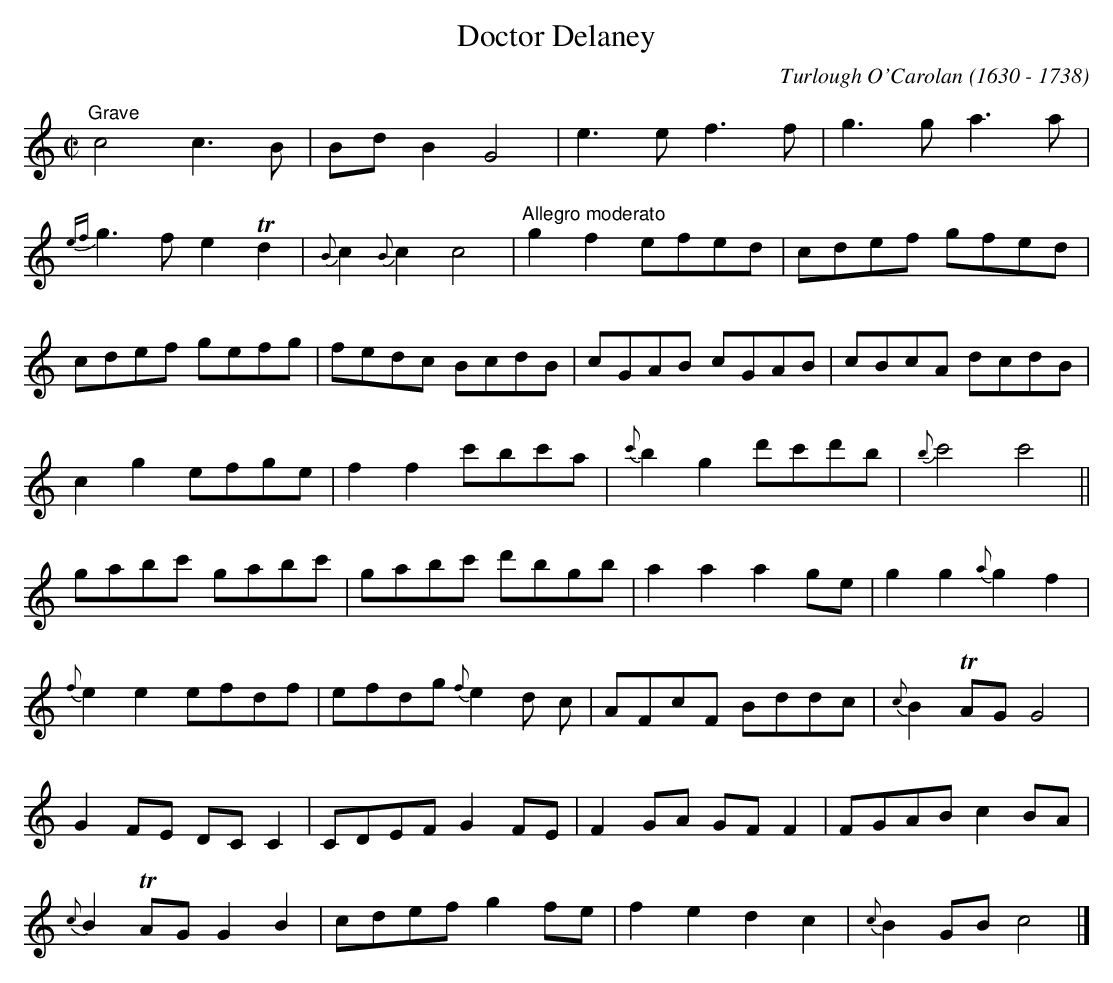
X:1occ
T:Doctor Delaney
C:Turlough O'Carolan (1630 - 1738)
M:C|
L:1/8
K:C
"^Grave"c4c3B|Bd B2G4|e3e f3f|g3g a3a|
{ef}g3f e2 Td2|{B}c2{B}c2c4|"^Allegro moderato"g2f2efed|cdef gfed|
cdef gefg|fedc BcdB|cGAB cGAB|cBcA dcdB|
c2g2efge|f2f2c'bc'a|{c'}b2g2d'c'd'b|{b}c'4c'4||
gabc' gabc'|gabc' d'bgb|a2a2a2ge|g2g2{a}g2f2|
{f}e2e2efdf|efdg {f}e2d c|AFcF Bddc|{c}B2 TAG G4|
G2FE DC C2|CDEF G2FE|F2GA GF F2|FGAB c2BA|
{c}B2 TAG G2B2|cdef g2fe|f2e2d2c2|{c}B2GB c4|]
